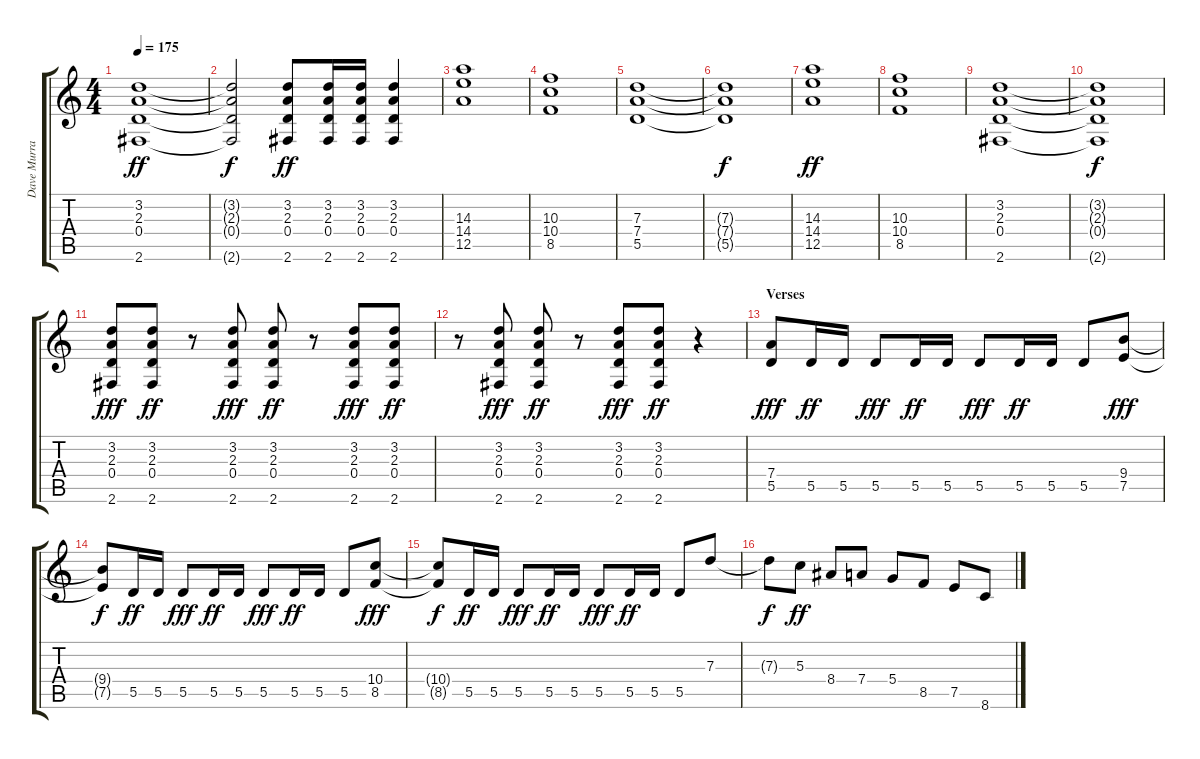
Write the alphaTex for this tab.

\track ("Dave Murray" "Dave Murra") {instrument overdrivenguitar}
\staff {score tabs}
\tuning (E4 B3 G3 D3 A2 E2) {hide}
\ts (4 4)
\tempo 175
\clef g2
\ks c
(3.2 2.3 0.4 2.6).1{dy ff} |
(3.2{t} 2.3{t} 0.4{t} 2.6{t}).2{dy f} (3.2 2.3 0.4 2.6).8{dy ff} (3.2 2.3 0.4 2.6).16 (3.2 2.3 0.4 2.6).16 (3.2 2.3 0.4 2.6).4 |
(14.3 14.4 12.5).1 |
(10.3 10.4 8.5).1 |
(7.3 7.4 5.5).1 |
(7.3{t} 7.4{t} 5.5{t}).1{dy f} |
(14.3 14.4 12.5).1{dy ff} |
(10.3 10.4 8.5).1 |
(3.2 2.3 0.4 2.6).1 |
(3.2{t} 2.3{t} 0.4{t} 2.6{t}).1{dy f} |
(3.2 2.3 0.4 2.6).8{dy fff} (3.2 2.3 0.4 2.6).8{dy ff} r.8 (3.2 2.3 0.4 2.6).8{dy fff} (3.2 2.3 0.4 2.6).8{dy ff} r.8 (3.2 2.3 0.4 2.6).8{dy fff} (3.2 2.3 0.4 2.6).8{dy ff} |
r.8 (3.2 2.3 0.4 2.6).8{dy fff} (3.2 2.3 0.4 2.6).8{dy ff} r.8 (3.2 2.3 0.4 2.6).8{dy fff} (3.2 2.3 0.4 2.6).8{dy ff} r.4 |
\section ("" "Verses")
(7.4 5.5).8{dy fff} 5.5.16{dy ff} 5.5.16 5.5.8{dy fff} 5.5.16{dy ff} 5.5.16 5.5.8{dy fff} 5.5.16{dy ff} 5.5.16 5.5.8 (9.4 7.5).8{dy fff} |
(9.4{t} 7.5{t}).8{dy f} 5.5.16{dy ff} 5.5.16 5.5.8{dy fff} 5.5.16{dy ff} 5.5.16 5.5.8{dy fff} 5.5.16{dy ff} 5.5.16 5.5.8 (10.4 8.5).8{dy fff} |
(10.4{t} 8.5{t}).8{dy f} 5.5.16{dy ff} 5.5.16 5.5.8{dy fff} 5.5.16{dy ff} 5.5.16 5.5.8{dy fff} 5.5.16{dy ff} 5.5.16 5.5.8 7.3.8 |
7.3{t}.8{dy f} 5.3.8{dy ff} 8.4.8 7.4.8 5.4.8 8.5.8 7.5.8 8.6.8
